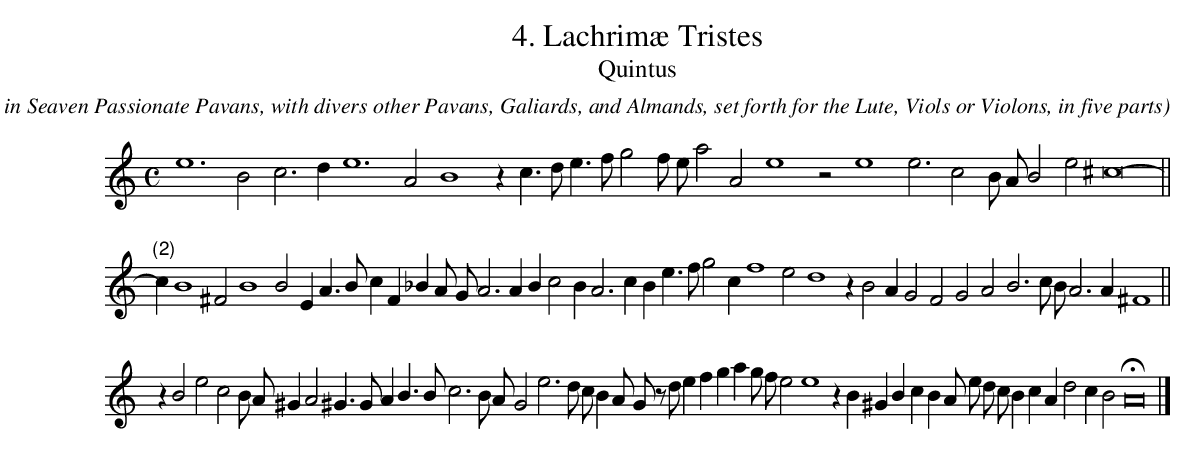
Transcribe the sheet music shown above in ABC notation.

X:1
T:4. Lachrim\ae Tristes
T:Quintus
C: John Dowland
O: From Lachrimae, or Seaven Teares figured in Seaven Passionate Pavans, with divers other Pavans, Galiards, and Almands, set forth for the Lute, Viols or Violons, in five parts
L:1/4
M:C
K:Amin -8va
e6 B2 c3 d e6 A2 B4 z c > d e > f g2 f/ e/ a2 A2 e4 z2 e4 e3 c2 B/ A/ B2 e2 ^c8-||
"(2)"c B4 ^F2 B4 B2 E A > B c F _B A/ G/ A3 A B c2 B A3 c B e > f g2 c f4 e2 d4 z B2 A G2 F2 G2 A2 B3 c/ B/ A3 A ^F4 ||
z B2 e2 c2 B/ A/ ^G A2 ^G > G A B > B c3 B/ A/ G2 e3 d/ c/ B A/ G/ z/d/ e f g a g/ f/ e2 e4 z B ^G B c B A/ e/ d/ c/ B c A d2 c B2 HA8 |]
